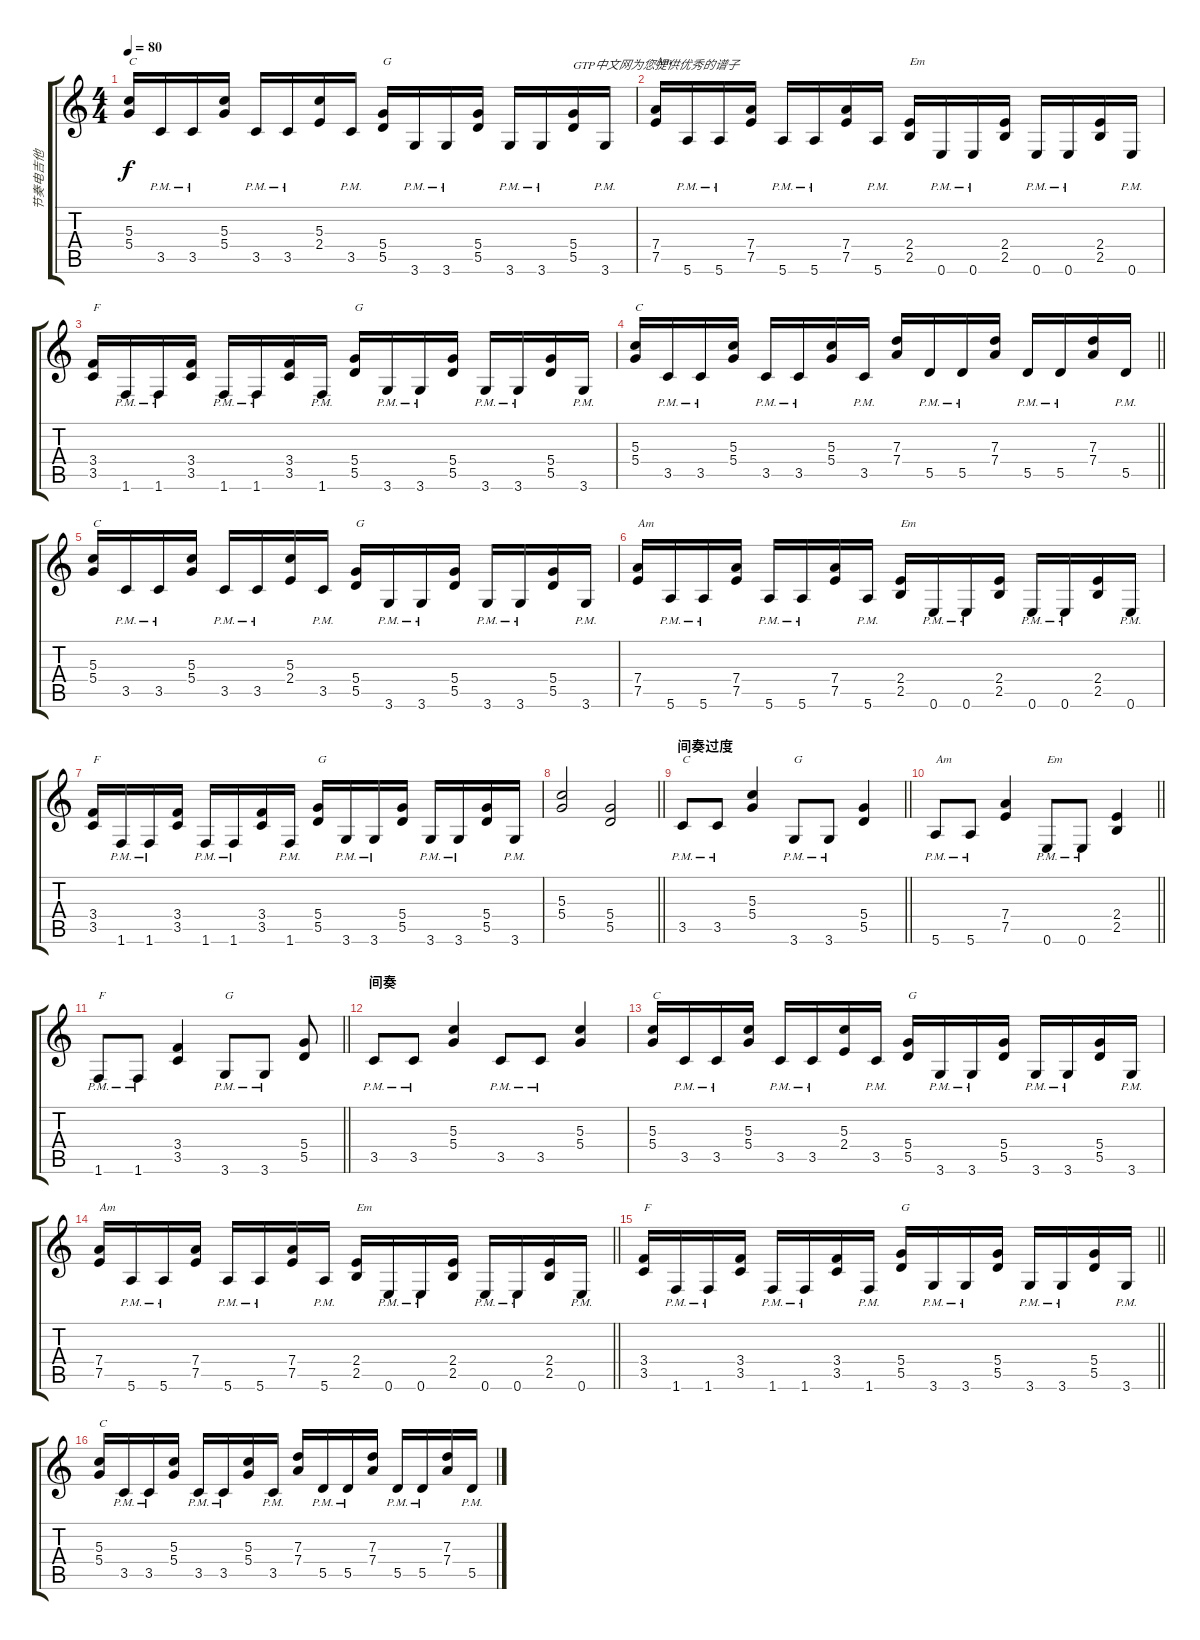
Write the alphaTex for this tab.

\track ("节奏电吉他" "节奏电吉他") {instrument distortionguitar}
\staff {score tabs}
\tuning (E4 B3 G3 D3 A2 E2) {hide}
\ts (4 4)
\tempo 80
\clef g2
\ks c
(5.3 5.4).16{txt "C" dy f} 3.5{pm}.16 3.5{pm}.16 (5.3 5.4).16 3.5{pm}.16 3.5{pm}.16 (5.3 2.4).16 3.5{pm}.16 (5.4 5.5).16{txt "G"} 3.6{pm}.16 3.6{pm}.16 (5.4 5.5).16 3.6{pm}.16 3.6{pm}.16 (5.4 5.5).16{txt "GTP中文网为您提供优秀的谱子"} 3.6{pm}.16 |
(7.4 7.5).16{txt "Am"} 5.6{pm}.16 5.6{pm}.16 (7.4 7.5).16 5.6{pm}.16 5.6{pm}.16 (7.4 7.5).16 5.6{pm}.16 (2.4 2.5).16{txt "Em"} 0.6{pm}.16 0.6{pm}.16 (2.4 2.5).16 0.6{pm}.16 0.6{pm}.16 (2.4 2.5).16 0.6{pm}.16 |
(3.4 3.5).16{txt "F"} 1.6{pm}.16 1.6{pm}.16 (3.4 3.5).16 1.6{pm}.16 1.6{pm}.16 (3.4 3.5).16 1.6{pm}.16 (5.4 5.5).16{txt "G"} 3.6{pm}.16 3.6{pm}.16 (5.4 5.5).16 3.6{pm}.16 3.6{pm}.16 (5.4 5.5).16 3.6{pm}.16 |
\barLineRight lightlight
(5.3 5.4).16{txt "C"} 3.5{pm}.16 3.5{pm}.16 (5.3 5.4).16 3.5{pm}.16 3.5{pm}.16 (5.3 5.4).16 3.5{pm}.16 (7.3 7.4).16 5.5{pm}.16 5.5{pm}.16 (7.3 7.4).16 5.5{pm}.16 5.5{pm}.16 (7.3 7.4).16 5.5{pm}.16 |
(5.3 5.4).16{txt "C"} 3.5{pm}.16 3.5{pm}.16 (5.3 5.4).16 3.5{pm}.16 3.5{pm}.16 (5.3 2.4).16 3.5{pm}.16 (5.4 5.5).16{txt "G"} 3.6{pm}.16 3.6{pm}.16 (5.4 5.5).16 3.6{pm}.16 3.6{pm}.16 (5.4 5.5).16 3.6{pm}.16 |
(7.4 7.5).16{txt "Am"} 5.6{pm}.16 5.6{pm}.16 (7.4 7.5).16 5.6{pm}.16 5.6{pm}.16 (7.4 7.5).16 5.6{pm}.16 (2.4 2.5).16{txt "Em"} 0.6{pm}.16 0.6{pm}.16 (2.4 2.5).16 0.6{pm}.16 0.6{pm}.16 (2.4 2.5).16 0.6{pm}.16 |
(3.4 3.5).16{txt "F"} 1.6{pm}.16 1.6{pm}.16 (3.4 3.5).16 1.6{pm}.16 1.6{pm}.16 (3.4 3.5).16 1.6{pm}.16 (5.4 5.5).16{txt "G"} 3.6{pm}.16 3.6{pm}.16 (5.4 5.5).16 3.6{pm}.16 3.6{pm}.16 (5.4 5.5).16 3.6{pm}.16 |
\barLineRight lightlight
(5.3 5.4).2 (5.4 5.5).2 |
\section ("" "间奏过度")
\barLineRight lightlight
3.5{pm}.8{txt "C"} 3.5{pm}.8 (5.3 5.4).4 3.6{pm}.8{txt "G"} 3.6{pm}.8 (5.4 5.5).4 |
\barLineRight lightlight
5.6{pm}.8{txt "Am"} 5.6{pm}.8 (7.4 7.5).4 0.6{pm}.8{txt "Em"} 0.6{pm}.8 (2.4 2.5).4 |
\barLineRight lightlight
1.6{pm}.8{txt "F"} 1.6{pm}.8 (3.4 3.5).4 3.6{pm}.8{txt "G"} 3.6{pm}.8 (5.4 5.5).8 |
\section ("" "间奏")
3.5{pm}.8 3.5{pm}.8 (5.3 5.4).4 3.5{pm}.8 3.5{pm}.8 (5.3 5.4).4 |
(5.3 5.4).16{txt "C"} 3.5{pm}.16 3.5{pm}.16 (5.3 5.4).16 3.5{pm}.16 3.5{pm}.16 (5.3 2.4).16 3.5{pm}.16 (5.4 5.5).16{txt "G"} 3.6{pm}.16 3.6{pm}.16 (5.4 5.5).16 3.6{pm}.16 3.6{pm}.16 (5.4 5.5).16 3.6{pm}.16 |
\barLineRight lightlight
(7.4 7.5).16{txt "Am"} 5.6{pm}.16 5.6{pm}.16 (7.4 7.5).16 5.6{pm}.16 5.6{pm}.16 (7.4 7.5).16 5.6{pm}.16 (2.4 2.5).16{txt "Em"} 0.6{pm}.16 0.6{pm}.16 (2.4 2.5).16 0.6{pm}.16 0.6{pm}.16 (2.4 2.5).16 0.6{pm}.16 |
\barLineRight lightlight
(3.4 3.5).16{txt "F"} 1.6{pm}.16 1.6{pm}.16 (3.4 3.5).16 1.6{pm}.16 1.6{pm}.16 (3.4 3.5).16 1.6{pm}.16 (5.4 5.5).16{txt "G"} 3.6{pm}.16 3.6{pm}.16 (5.4 5.5).16 3.6{pm}.16 3.6{pm}.16 (5.4 5.5).16 3.6{pm}.16 |
(5.3 5.4).16{txt "C"} 3.5{pm}.16 3.5{pm}.16 (5.3 5.4).16 3.5{pm}.16 3.5{pm}.16 (5.3 5.4).16 3.5{pm}.16 (7.3 7.4).16 5.5{pm}.16 5.5{pm}.16 (7.3 7.4).16 5.5{pm}.16 5.5{pm}.16 (7.3 7.4).16 5.5{pm}.16
